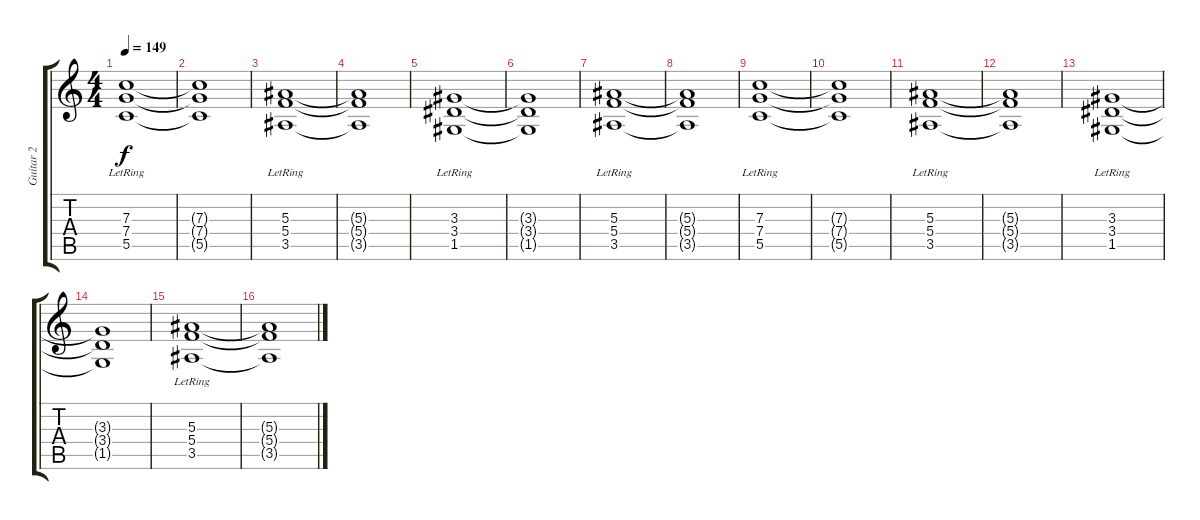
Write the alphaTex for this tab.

\track ("Guitar 2" "Guitar 2") {instrument overdrivenguitar}
\staff {score tabs}
\tuning (D4 A3 F3 C3 G2 C2) {hide}
\ts (4 4)
\tempo 149
\clef g2
\ks c
(7.3{lr} 7.4{lr} 5.5{lr}).1{dy f} |
(7.3{t} 7.4{t} 5.5{t}).1 |
(5.3{lr} 5.4{lr} 3.5{lr}).1 |
(5.3{t} 5.4{t} 3.5{t}).1 |
(3.3{lr} 3.4{lr} 1.5{lr}).1 |
(3.3{t} 3.4{t} 1.5{t}).1 |
(5.3{lr} 5.4{lr} 3.5{lr}).1 |
(5.3{t} 5.4{t} 3.5{t}).1 |
(7.3{lr} 7.4{lr} 5.5{lr}).1 |
(7.3{t} 7.4{t} 5.5{t}).1 |
(5.3{lr} 5.4{lr} 3.5{lr}).1 |
(5.3{t} 5.4{t} 3.5{t}).1 |
(3.3{lr} 3.4{lr} 1.5{lr}).1 |
(3.3{t} 3.4{t} 1.5{t}).1 |
(5.3{lr} 5.4{lr} 3.5{lr}).1 |
(5.3{t} 5.4{t} 3.5{t}).1
